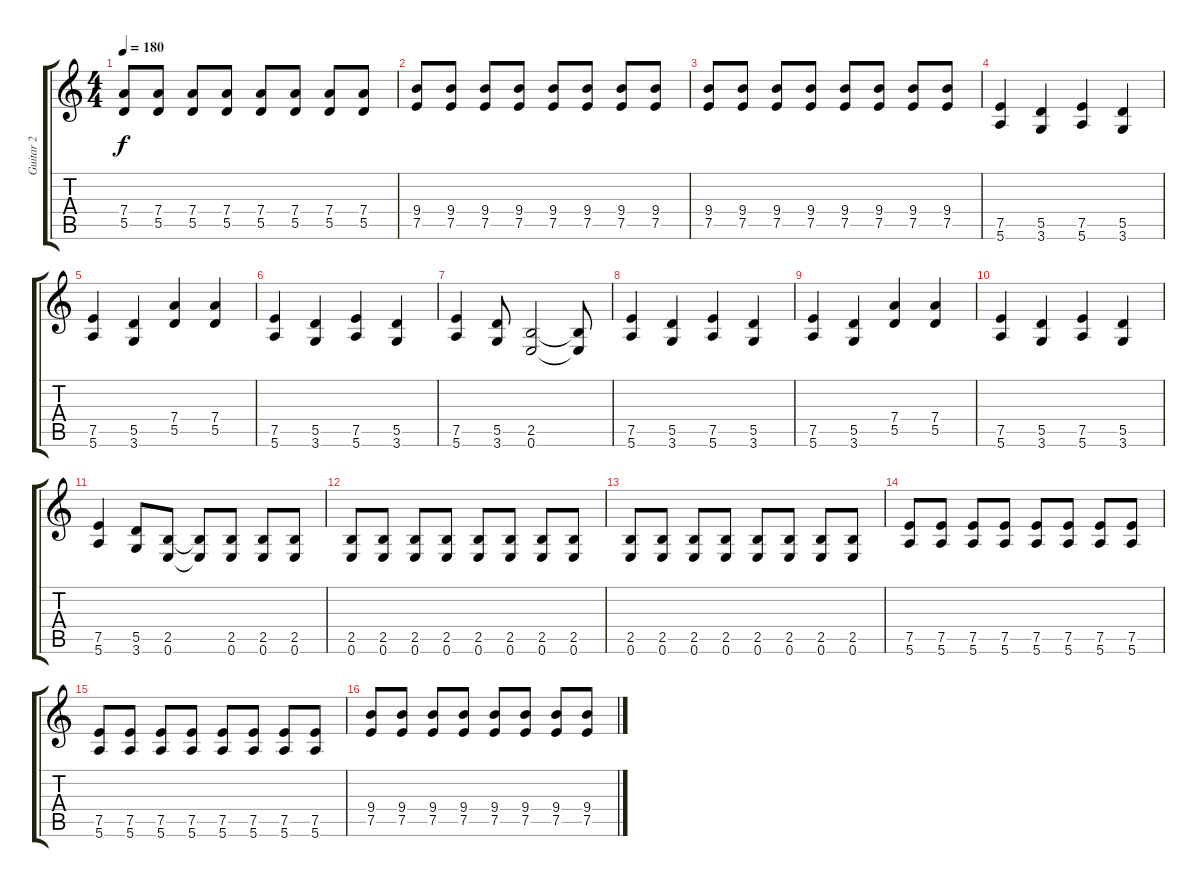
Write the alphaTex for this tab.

\track ("Guitar 2" "Guitar 2") {instrument distortionguitar}
\staff {score tabs}
\tuning (E4 B3 G3 D3 A2 E2) {hide}
\ts (4 4)
\tempo 180
\clef g2
\ks c
(7.4 5.5).8{dy f} (7.4 5.5).8 (7.4 5.5).8 (7.4 5.5).8 (7.4 5.5).8 (7.4 5.5).8 (7.4 5.5).8 (7.4 5.5).8 |
(9.4 7.5).8 (9.4 7.5).8 (9.4 7.5).8 (9.4 7.5).8 (9.4 7.5).8 (9.4 7.5).8 (9.4 7.5).8 (9.4 7.5).8 |
(9.4 7.5).8 (9.4 7.5).8 (9.4 7.5).8 (9.4 7.5).8 (9.4 7.5).8 (9.4 7.5).8 (9.4 7.5).8 (9.4 7.5).8 |
(7.5 5.6).4 (5.5 3.6).4 (7.5 5.6).4 (5.5 3.6).4 |
(7.5 5.6).4 (5.5 3.6).4 (7.4 5.5).4 (7.4 5.5).4 |
(7.5 5.6).4 (5.5 3.6).4 (7.5 5.6).4 (5.5 3.6).4 |
(7.5 5.6).4 (5.5 3.6).8 (2.5 0.6).2 (2.5{t} 0.6{t}).8 |
(7.5 5.6).4 (5.5 3.6).4 (7.5 5.6).4 (5.5 3.6).4 |
(7.5 5.6).4 (5.5 3.6).4 (7.4 5.5).4 (7.4 5.5).4 |
(7.5 5.6).4 (5.5 3.6).4 (7.5 5.6).4 (5.5 3.6).4 |
(7.5 5.6).4 (5.5 3.6).8 (2.5 0.6).8 (2.5{t} 0.6{t}).8 (2.5 0.6).8 (2.5 0.6).8 (2.5 0.6).8 |
(2.5 0.6).8 (2.5 0.6).8 (2.5 0.6).8 (2.5 0.6).8 (2.5 0.6).8 (2.5 0.6).8 (2.5 0.6).8 (2.5 0.6).8 |
(2.5 0.6).8 (2.5 0.6).8 (2.5 0.6).8 (2.5 0.6).8 (2.5 0.6).8 (2.5 0.6).8 (2.5 0.6).8 (2.5 0.6).8 |
(7.5 5.6).8 (7.5 5.6).8 (7.5 5.6).8 (7.5 5.6).8 (7.5 5.6).8 (7.5 5.6).8 (7.5 5.6).8 (7.5 5.6).8 |
(7.5 5.6).8 (7.5 5.6).8 (7.5 5.6).8 (7.5 5.6).8 (7.5 5.6).8 (7.5 5.6).8 (7.5 5.6).8 (7.5 5.6).8 |
(9.4 7.5).8 (9.4 7.5).8 (9.4 7.5).8 (9.4 7.5).8 (9.4 7.5).8 (9.4 7.5).8 (9.4 7.5).8 (9.4 7.5).8
